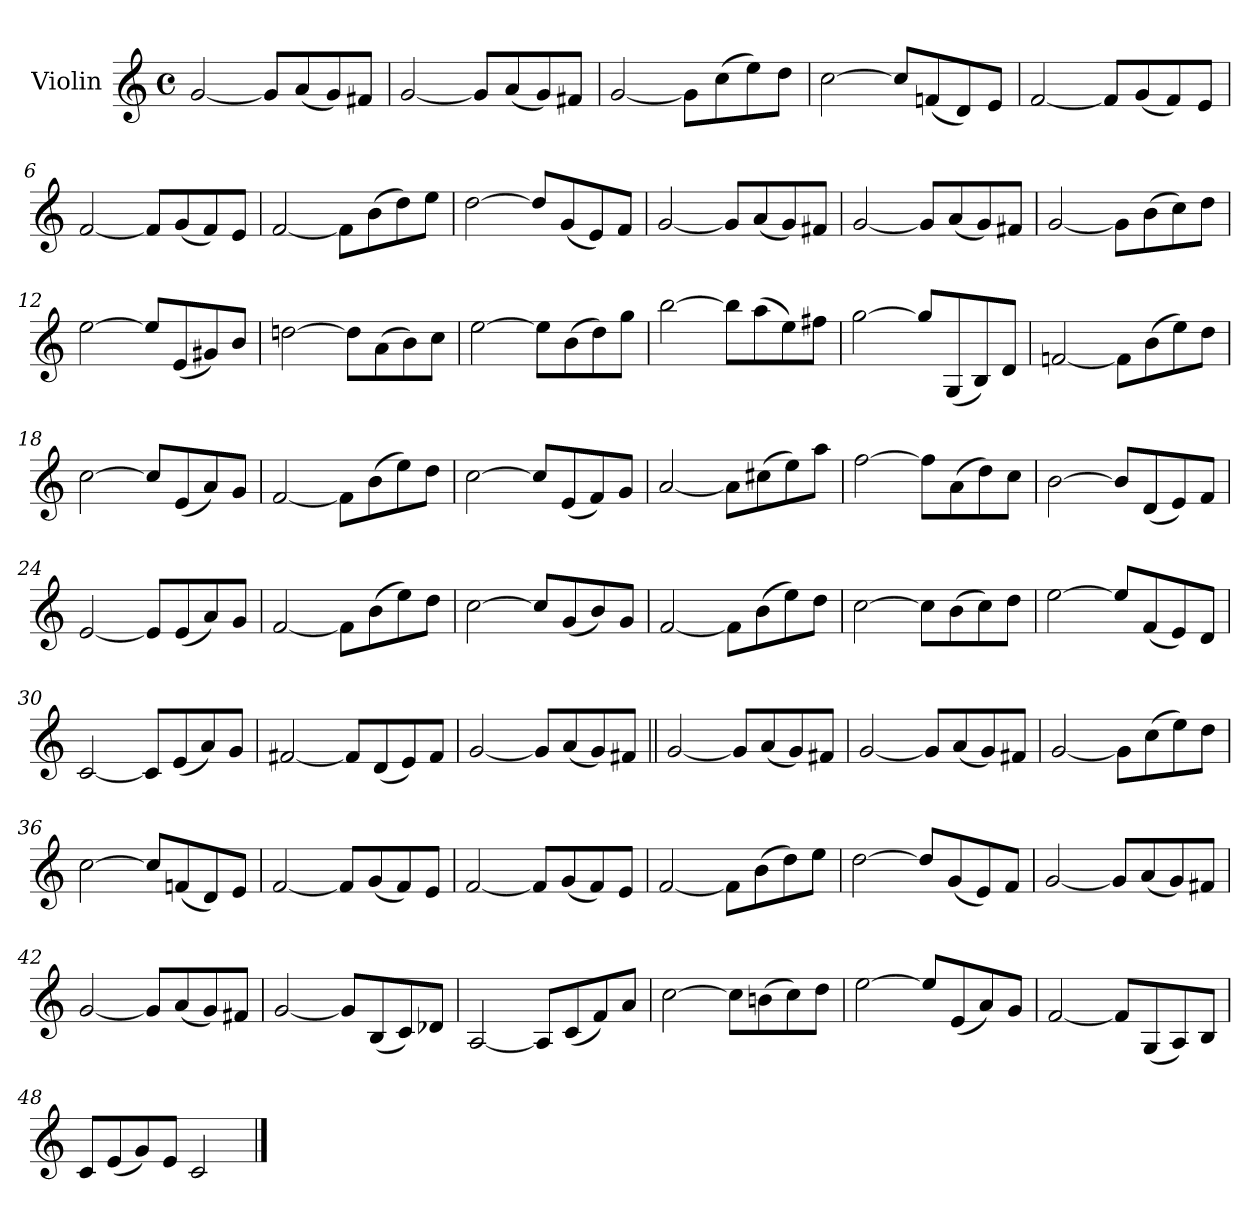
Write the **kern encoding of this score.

**kern
*part1
*staff1
*I"Violin
*I'Vln.
*clefG2
*k[]
*M4/4
*met(c)
*MM160
=1
[2g/
8g/L]
(<8a/
8g/)
8f#X/J
=2
[2g/
8g/L]
(<8a/
8g/)
8f#X/J
=3
[2g/
8g\L]
(>8cc\
8ee\)
8dd\J
=4
[2cc\
8cc/L]
(<8fn/
8d/)
8e/J
!!LO:LB:g=z
=5
[2f/
8f/L]
(<8g/
8f/)
8e/J
=6
[2f/
8f/L]
(<8g/
8f/)
8e/J
=7
[2f/
8f\L]
(>8b\
8dd\)
8ee\J
=8
[2dd\
8dd/L]
(<8g/
8e/)
8f/J
=9
[2g/
8g/L]
(<8a/
8g/)
8f#X/J
!!LO:LB:g=z
=10
[2g/
8g/L]
(<8a/
8g/)
8f#X/J
=11
[2g/
8g\L]
(>8b\
8cc\)
8dd\J
=12
[2ee\
8ee/L]
(<8e/
8g#X/)
8b/J
=13
[2ddn\
8dd\L]
(>8a\
8b\)
8cc\J
=14
[2ee\
8ee\L]
(>8b\
8dd\)
8gg\J
!!LO:LB:g=z
=15
[2bb\
8bb\L]
(>8aa\
8ee\)
8ff#X\J
=16
[2gg\
8gg/L]
(<8G/
8B/)
8d/J
=17
[2fn/
8f\L]
(>8b\
8ee\)
8dd\J
=18
[2cc\
8cc/L]
(<8e/
8a/)
8g/J
=19
[2f/
8f\L]
(>8b\
8ee\)
8dd\J
!!LO:LB:g=z
=20
[2cc\
8cc/L]
(<8e/
8f/)
8g/J
=21
[2a/
8a\L]
(>8cc#X\
8ee\)
8aa\J
=22
[2ff\
8ff\L]
(>8a\
8dd\)
8cc\J
=23
[2b\
8b/L]
(<8d/
8e/)
8f/J
=24
[2e/
8e/L]
(<8e/
8a/)
8g/J
!!LO:LB:g=z
=25
[2f/
8f\L]
(>8b\
8ee\)
8dd\J
=26
[2cc\
8cc/L]
(<8g/
8b/)
8g/J
=27
[2f/
8f\L]
(>8b\
8ee\)
8dd\J
=28
[2cc\
8cc\L]
(>8b\
8cc\)
8dd\J
=29
[2ee\
8ee/L]
(<8f/
8e/)
8d/J
!!LO:LB:g=z
=30
[2c/
8c/L]
(<8e/
8a/)
8g/J
=31
[2f#X/
8f#/L]
(<8d/
8e/)
8f#/J
=32
[2g/
8g/L]
(<8a/
8g/)
8f#X/J
=33||
[2g/
8g/L]
(<8a/
8g/)
8f#X/J
=34
[2g/
8g/L]
(<8a/
8g/)
8f#X/J
!!LO:LB:g=z
=35
[2g/
8g\L]
(>8cc\
8ee\)
8dd\J
=36
[2cc\
8cc/L]
(<8fn/
8d/)
8e/J
=37
[2f/
8f/L]
(<8g/
8f/)
8e/J
=38
[2f/
8f/L]
(<8g/
8f/)
8e/J
=39
[2f/
8f\L]
(>8b\
8dd\)
8ee\J
!!LO:LB:g=z
=40
[2dd\
8dd/L]
(<8g/
8e/)
8f/J
=41
[2g/
8g/L]
(<8a/
8g/)
8f#X/J
=42
[2g/
8g/L]
(<8a/
8g/)
8f#X/J
=43
[2g/
8g/L]
(<8B/
8c/)
8d-X/J
=44
[2A/
8A/L]
(<8c/
8f/)
8a/J
!!LO:LB:g=z
=45
[2cc\
8cc\L]
(>8bn\
8cc\)
8dd\J
=46
[2ee\
8ee/L]
(<8e/
8a/)
8g/J
=47
[2f/
8f/L]
(<8G/
8A/)
8B/J
=48
8c/L
(<8e/
8g/)
8e/J
2c/
==
*-
